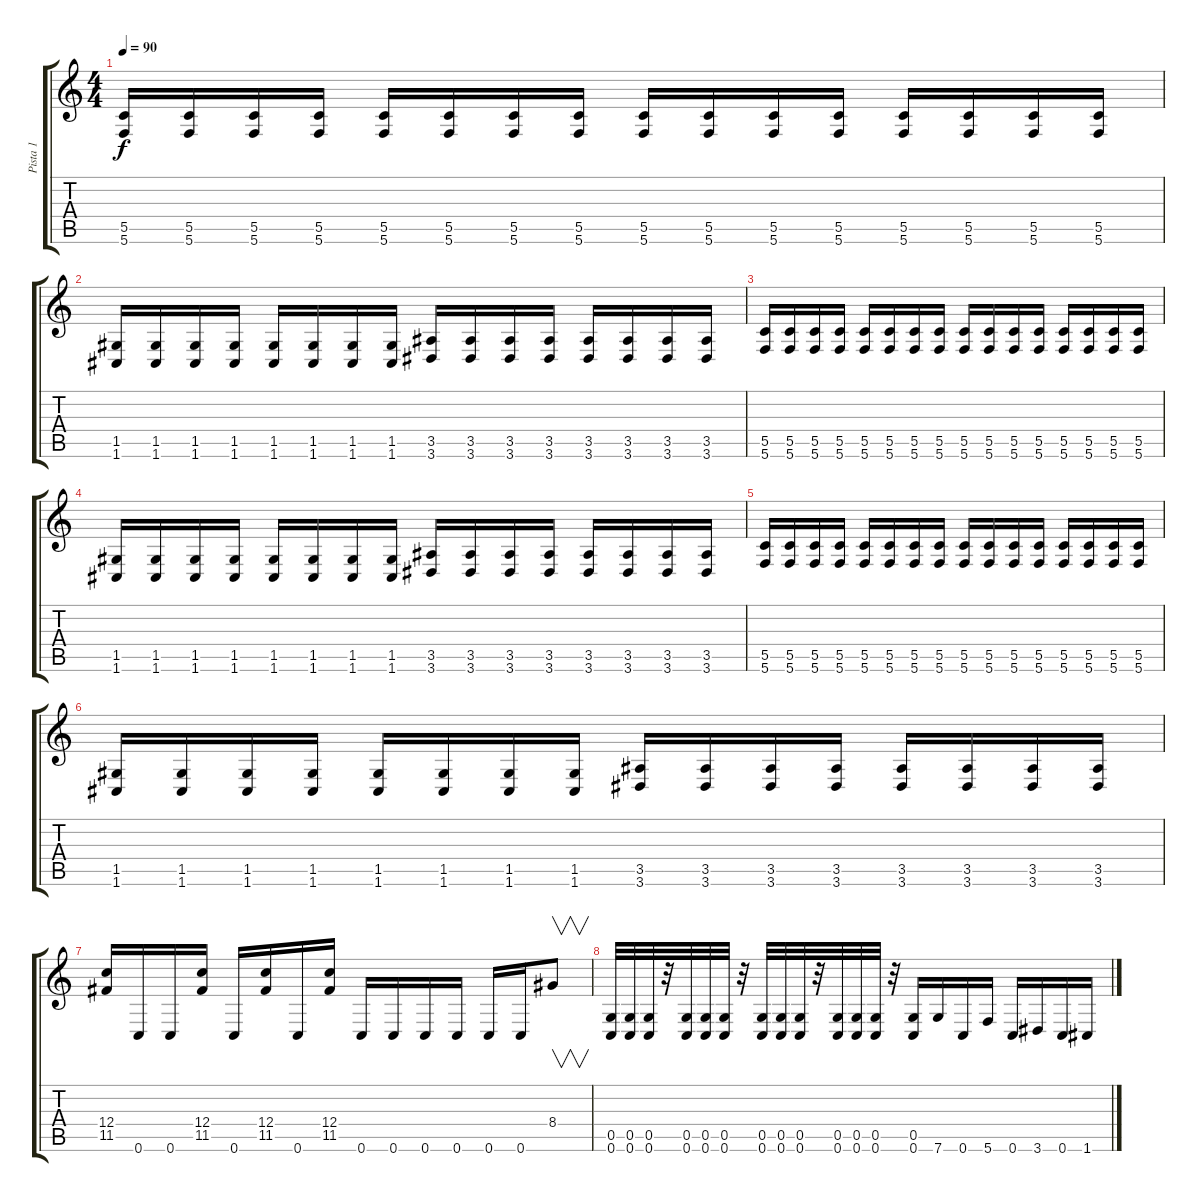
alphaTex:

\track ("Pista 1" "Pista 1") {instrument overdrivenguitar}
\staff {score tabs}
\tuning (D4 A3 F3 C3 G2 C2) {hide}
\ts (4 4)
\tempo 90
\clef g2
\ks c
(5.5 5.6).16{dy f} (5.5 5.6).16 (5.5 5.6).16 (5.5 5.6).16 (5.5 5.6).16 (5.5 5.6).16 (5.5 5.6).16 (5.5 5.6).16 (5.5 5.6).16 (5.5 5.6).16 (5.5 5.6).16 (5.5 5.6).16 (5.5 5.6).16 (5.5 5.6).16 (5.5 5.6).16 (5.5 5.6).16 |
(1.5 1.6).16 (1.5 1.6).16 (1.5 1.6).16 (1.5 1.6).16 (1.5 1.6).16 (1.5 1.6).16 (1.5 1.6).16 (1.5 1.6).16 (3.5 3.6).16 (3.5 3.6).16 (3.5 3.6).16 (3.5 3.6).16 (3.5 3.6).16 (3.5 3.6).16 (3.5 3.6).16 (3.5 3.6).16 |
(5.5 5.6).16 (5.5 5.6).16 (5.5 5.6).16 (5.5 5.6).16 (5.5 5.6).16 (5.5 5.6).16 (5.5 5.6).16 (5.5 5.6).16 (5.5 5.6).16 (5.5 5.6).16 (5.5 5.6).16 (5.5 5.6).16 (5.5 5.6).16 (5.5 5.6).16 (5.5 5.6).16 (5.5 5.6).16 |
(1.5 1.6).16 (1.5 1.6).16 (1.5 1.6).16 (1.5 1.6).16 (1.5 1.6).16 (1.5 1.6).16 (1.5 1.6).16 (1.5 1.6).16 (3.5 3.6).16 (3.5 3.6).16 (3.5 3.6).16 (3.5 3.6).16 (3.5 3.6).16 (3.5 3.6).16 (3.5 3.6).16 (3.5 3.6).16 |
(5.5 5.6).16 (5.5 5.6).16 (5.5 5.6).16 (5.5 5.6).16 (5.5 5.6).16 (5.5 5.6).16 (5.5 5.6).16 (5.5 5.6).16 (5.5 5.6).16 (5.5 5.6).16 (5.5 5.6).16 (5.5 5.6).16 (5.5 5.6).16 (5.5 5.6).16 (5.5 5.6).16 (5.5 5.6).16 |
(1.5 1.6).16 (1.5 1.6).16 (1.5 1.6).16 (1.5 1.6).16 (1.5 1.6).16 (1.5 1.6).16 (1.5 1.6).16 (1.5 1.6).16 (3.5 3.6).16 (3.5 3.6).16 (3.5 3.6).16 (3.5 3.6).16 (3.5 3.6).16 (3.5 3.6).16 (3.5 3.6).16 (3.5 3.6).16 |
(12.4 11.5).16 0.6.16 0.6.16 (12.4 11.5).16 0.6.16 (12.4 11.5).16 0.6.16 (12.4 11.5).16 0.6.16 0.6.16 0.6.16 0.6.16 0.6.16 0.6.16 8.4.8{v} |
(0.5 0.6).32 (0.5 0.6).32 (0.5 0.6).32 r.32 (0.5 0.6).32 (0.5 0.6).32 (0.5 0.6).32 r.32 (0.5 0.6).32 (0.5 0.6).32 (0.5 0.6).32 r.32 (0.5 0.6).32 (0.5 0.6).32 (0.5 0.6).32 r.32 (0.5 0.6).16 7.6.16 0.6.16 5.6.16 0.6.16 3.6.16 0.6.16 1.6.16
